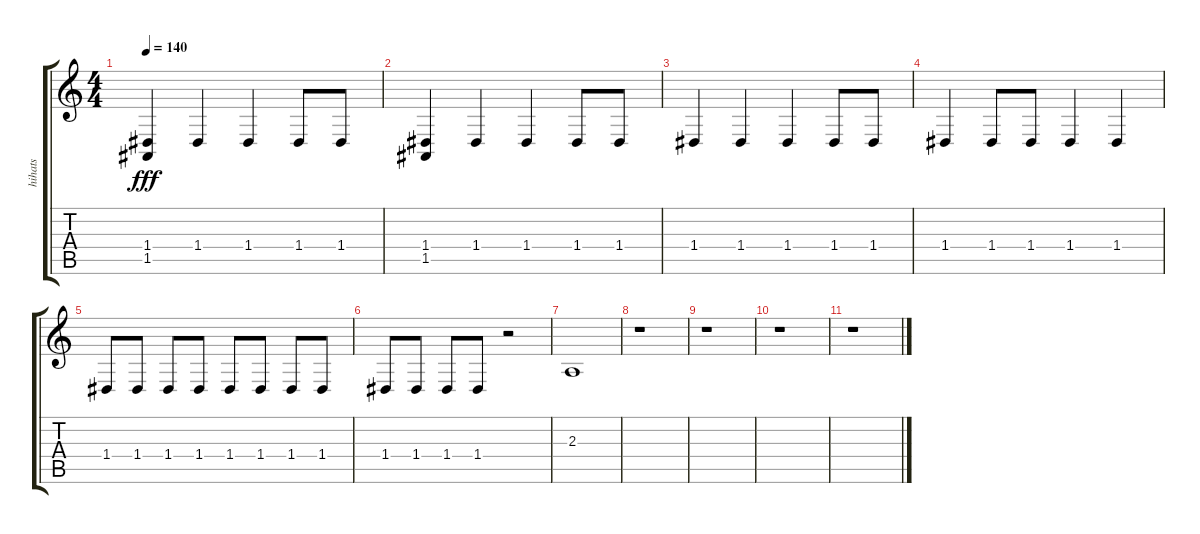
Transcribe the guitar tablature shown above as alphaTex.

\track ("hihats" "hihats") {instrument acousticgrandpiano}
\staff {score tabs}
\tuning (E4 B3 G3 D3 A2 E2) {hide}
\ts (4 4)
\tempo 140
\clef g2
\ks c
(1.4 1.5).4{dy fff} 1.4.4 1.4.4 1.4.8 1.4.8 |
(1.4 1.5).4 1.4.4 1.4.4 1.4.8 1.4.8 |
1.4.4 1.4.4 1.4.4 1.4.8 1.4.8 |
1.4.4 1.4.8 1.4.8 1.4.4 1.4.4 |
1.4.8 1.4.8 1.4.8 1.4.8 1.4.8 1.4.8 1.4.8 1.4.8 |
1.4.8 1.4.8 1.4.8 1.4.8 r.2 |
2.3.1{volume 16} |
r.1 |
r.1 |
r.1 |
r.1
